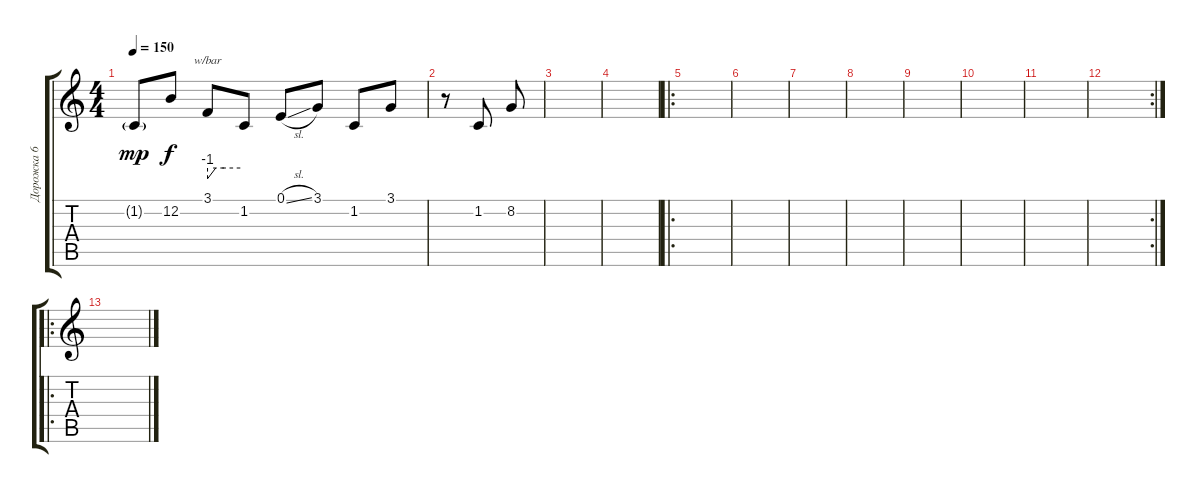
\track ("Дорожка 6" "Дорожка 6") {instrument lead2sawtooth}
\staff {score tabs}
\tuning (E4 B3 G3 D3 A2 E2) {hide}
\ts (4 4)
\tempo 150
\clef g2
\ks c
1.2{g}.8{dy mp} 12.2.8{dy f} 3.1.8{tbe (custom default 0 -4 15 0 30 0 60 0)} 1.2.8 0.1{sl}.8 3.1.8 1.2.8 3.1.8 |
r.8 1.2.8 8.2.8 |
|
|
\ro
|
|
|
|
|
|
|
\rc 2
|
\ro
